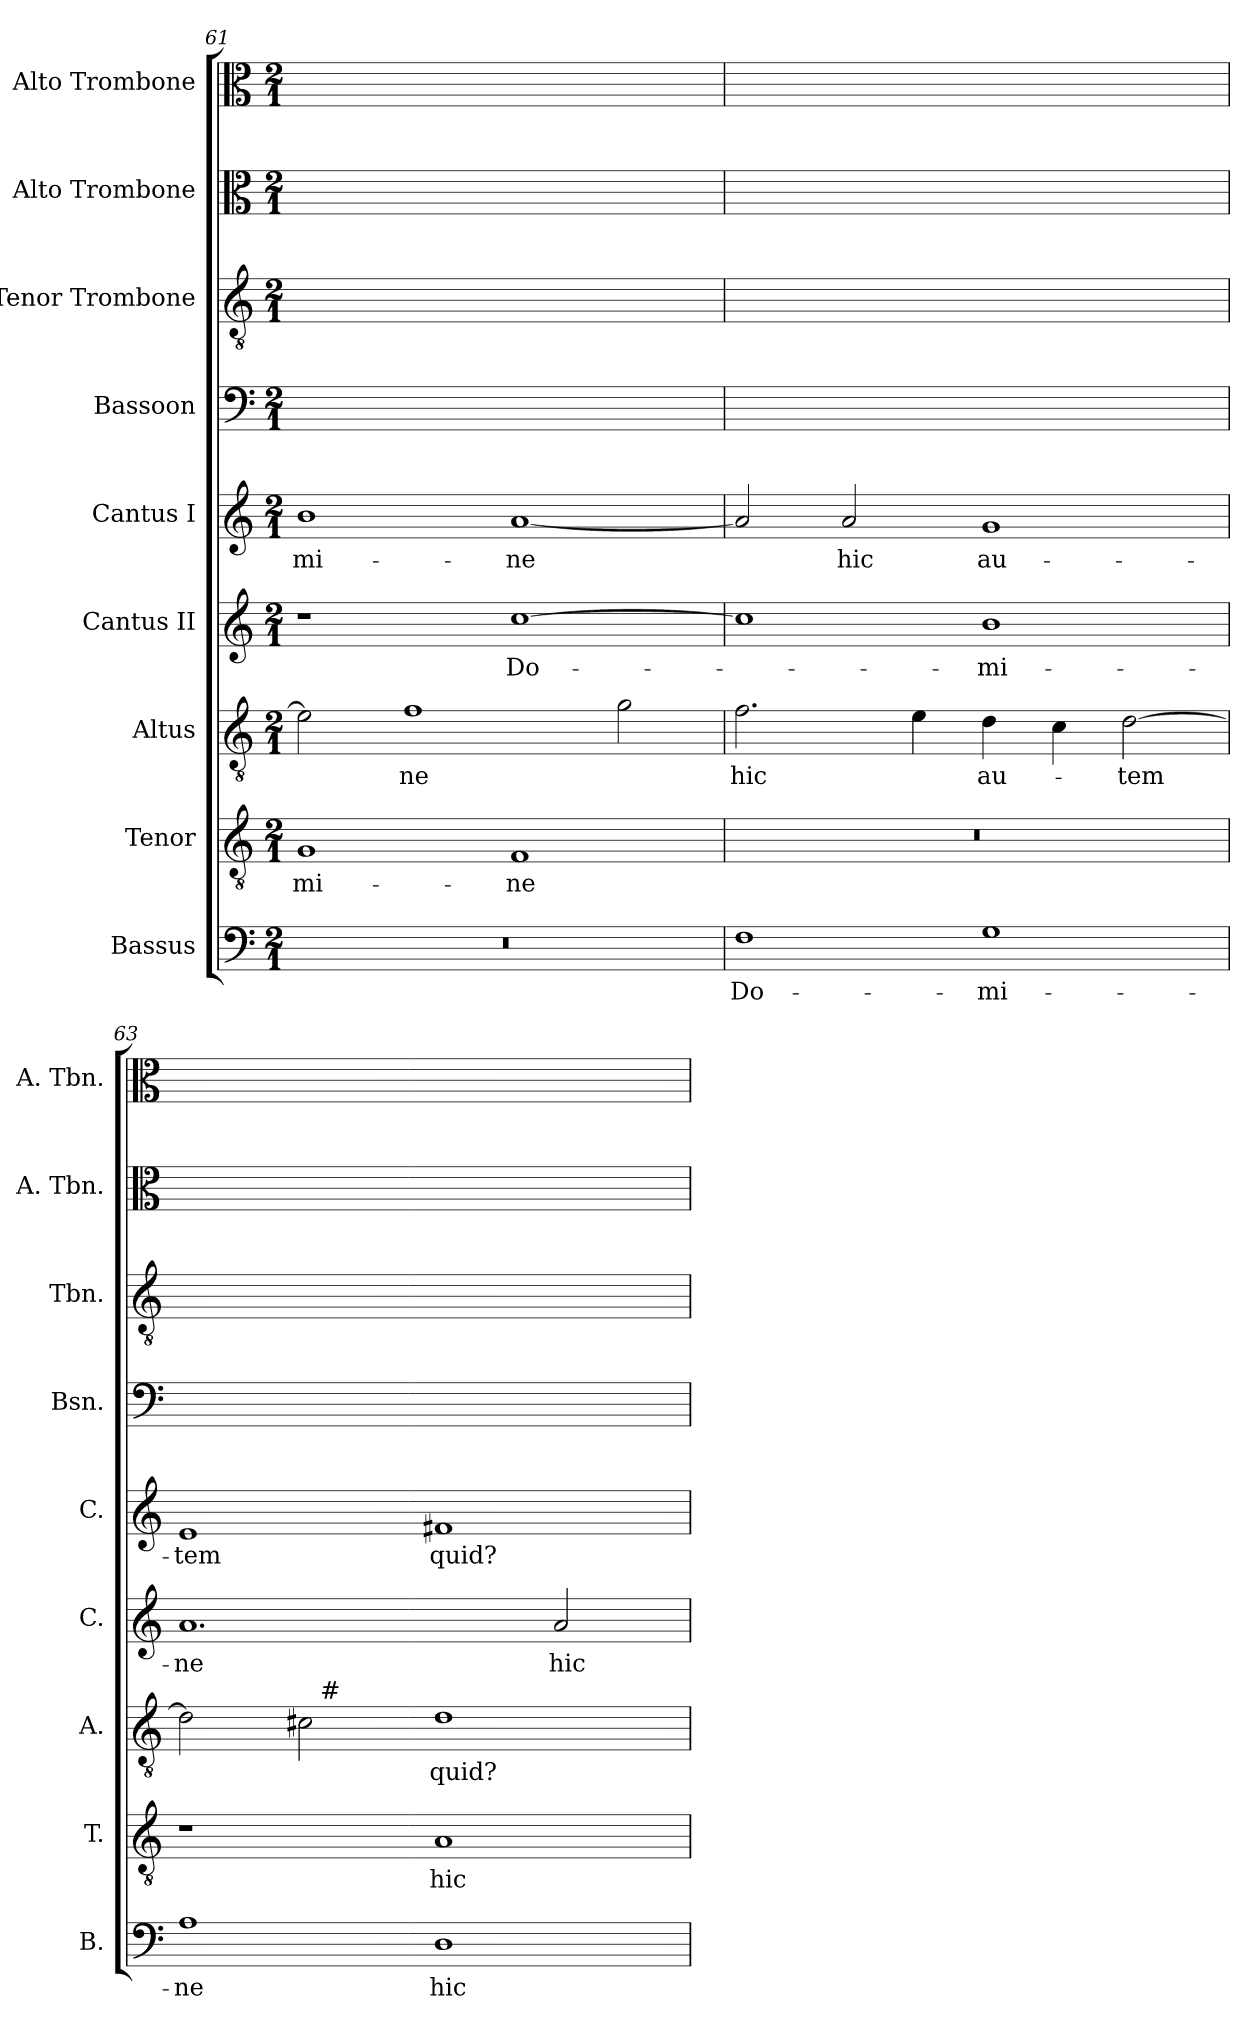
**kern	**text	**kern	**text	**kern	**text	**kern	**text	**kern	**text	**kern	**text	**kern	**text	**kern	**text	**kern	**text
*part9	*part9	*part8	*part8	*part7	*part7	*part6	*part6	*part5	*part5	*part4	*part4	*part3	*part3	*part2	*part2	*part1	*part1
*staff9	*staff9	*staff8	*staff8	*staff7	*staff7	*staff6	*staff6	*staff5	*staff5	*staff4	*staff4	*staff3	*staff3	*staff2	*staff2	*staff1	*staff1
*I"Bassus	*	*I"Tenor	*	*I"Altus	*	*I"Cantus II	*	*I"Cantus I	*	*I"Bassoon	*	*I"Tenor Trombone	*	*I"Alto Trombone	*	*I"Alto Trombone	*
*I'B.	*	*I'T.	*	*I'A.	*	*I'C.	*	*I'C.	*	*I'Bsn.	*	*I'Tbn.	*	*I'A. Tbn.	*	*I'A. Tbn.	*
*clefF4	*	*clefGv2	*	*clefGv2	*	*clefG2	*	*clefG2	*	*clefF4	*	*clefGv2	*	*clefC3	*	*clefC3	*
*	*	*ITrd7c12	*	*ITrd7c12	*	*	*	*	*	*	*	*	*	*	*	*	*
*k[]	*	*k[]	*	*k[]	*	*k[]	*	*k[]	*	*k[]	*	*k[]	*	*k[]	*	*k[]	*
*C:	*	*C:	*	*C:	*	*C:	*	*C:	*	*C:	*	*C:	*	*C:	*	*C:	*
*M2/1	*	*M2/1	*	*M2/1	*	*M2/1	*	*M2/1	*	*M2/1	*	*M2/1	*	*M2/1	*	*M2/1	*
=61	=61	=61	=61	=61	=61	=61	=61	=61	=61	=61	=61	=61	=61	=61	=61	=61	=61
!LO:N:vis=1	!	!	!LO:LY:b	!	!	!	!	!	!LO:LY:b	!	!	!	!	!	!	!	!
0r	.	1GG	-mi-	2E\]	.	1r	.	1b	-mi-	0ryy	.	1GGyy	-mi-	1ryy	.	1byy	-mi-
!	!	!	!	!	!LO:LY:b	!	!	!	!	!	!	!	!	!	!	!	!
.	.	.	.	1F	-ne	.	.	.	.	.	.	.	.	.	.	.	.
!	!	!	!LO:LY:b	!	!	!	!LO:LY:b	!	!LO:LY:b	!	!	!	!	!	!	!	!
.	.	1FF	-ne	.	.	[>1cc	Do-	[<1a	-ne	.	.	1FFyy	-ne	[>1ccyy	Do-	[>1ayy	-ne
.	.	.	.	2G\	.	.	.	.	.	.	.	.	.	.	.	.	.
=62	=62	=62	=62	=62	=62	=62	=62	=62	=62	=62	=62	=62	=62	=62	=62	=62	=62
!	!LO:LY:b	!LO:N:vis=1	!	!	!LO:LY:b	!	!	!	!	!	!	!	!	!	!	!	!
1F	Do-	0r	.	2.F\	hic	1cc]	.	2a/]	.	1Fyy	Do-	0ryy	.	1ccyy]	.	2a\yy]	.
!	!	!	!	!	!	!	!	!	!LO:LY:b	!	!	!	!	!	!	!	!
.	.	.	.	.	.	.	.	2a/	hic	.	.	.	.	.	.	2a\yy	hic
.	.	.	.	4E\	.	.	.	.	.	.	.	.	.	.	.	.	.
!	!LO:LY:b	!	!	!	!LO:LY:b	!	!LO:LY:b	!	!LO:LY:b	!	!	!	!	!	!	!	!
1G	-mi-	.	.	4D\	au-	1b	-mi-	1g	au-	1Gyy	-mi-	.	.	1byy	-mi-	1gyy	au-
.	.	.	.	4C\	.	.	.	.	.	.	.	.	.	.	.	.	.
!	!	!	!	!	!LO:LY:b	!	!	!	!	!	!	!	!	!	!	!	!
.	.	.	.	[>2D\	-tem	.	.	.	.	.	.	.	.	.	.	.	.
!!LO:LB:g=z
=63	=63	=63	=63	=63	=63	=63	=63	=63	=63	=63	=63	=63	=63	=63	=63	=63	=63
!	!LO:LY:b	!	!	!	!	!	!LO:LY:b	!	!LO:LY:b	!	!	!	!	!	!	!	!
*	*	*	*	*^	*	*	*	*	*	*	*	*	*	*	*	*	*
1A	-ne	1r	.	2D\]	2ryy	.	1.a	-ne	1e	-tem	1Ayy	-ne	1ryy	.	1.ayy	-ne	1eyy	-tem
.	.	.	.	2C#\	32ryy	.	.	.	.	.	.	.	.	.	.	.	.	.
!	!	!	!	!	!LO:TX:a:t=#	!	!	!	!	!	!	!	!	!	!	!	!	!
.	.	.	.	.	1ryy	.	.	.	.	.	.	.	.	.	.	.	.	.
!	!LO:LY:b	!	!LO:LY:b	!	!	!LO:LY:b	!	!	!	!LO:LY:b	!	!	!	!	!	!	!	!
1D	hic	1AA	hic	1D	.	quid?	.	.	1f#X	quid?	1Dyy	hic	1AAyy	hic	.	.	1f#yy	quid?
!	!	!	!	!	!	!	!	!LO:LY:b	!	!	!	!	!	!	!	!	!	!
.	.	.	.	.	.	.	2a/	hic	.	.	.	.	.	.	2a\yy	hic	.	.
.	.	.	.	.	4...ryy	.	.	.	.	.	.	.	.	.	.	.	.	.
*	*	*	*	*v	*v	*	*	*	*	*	*	*	*	*	*	*	*	*
=	=	=	=	=	=	=	=	=	=	=	=	=	=	=	=	=	=
*-	*-	*-	*-	*-	*-	*-	*-	*-	*-	*-	*-	*-	*-	*-	*-	*-	*-
